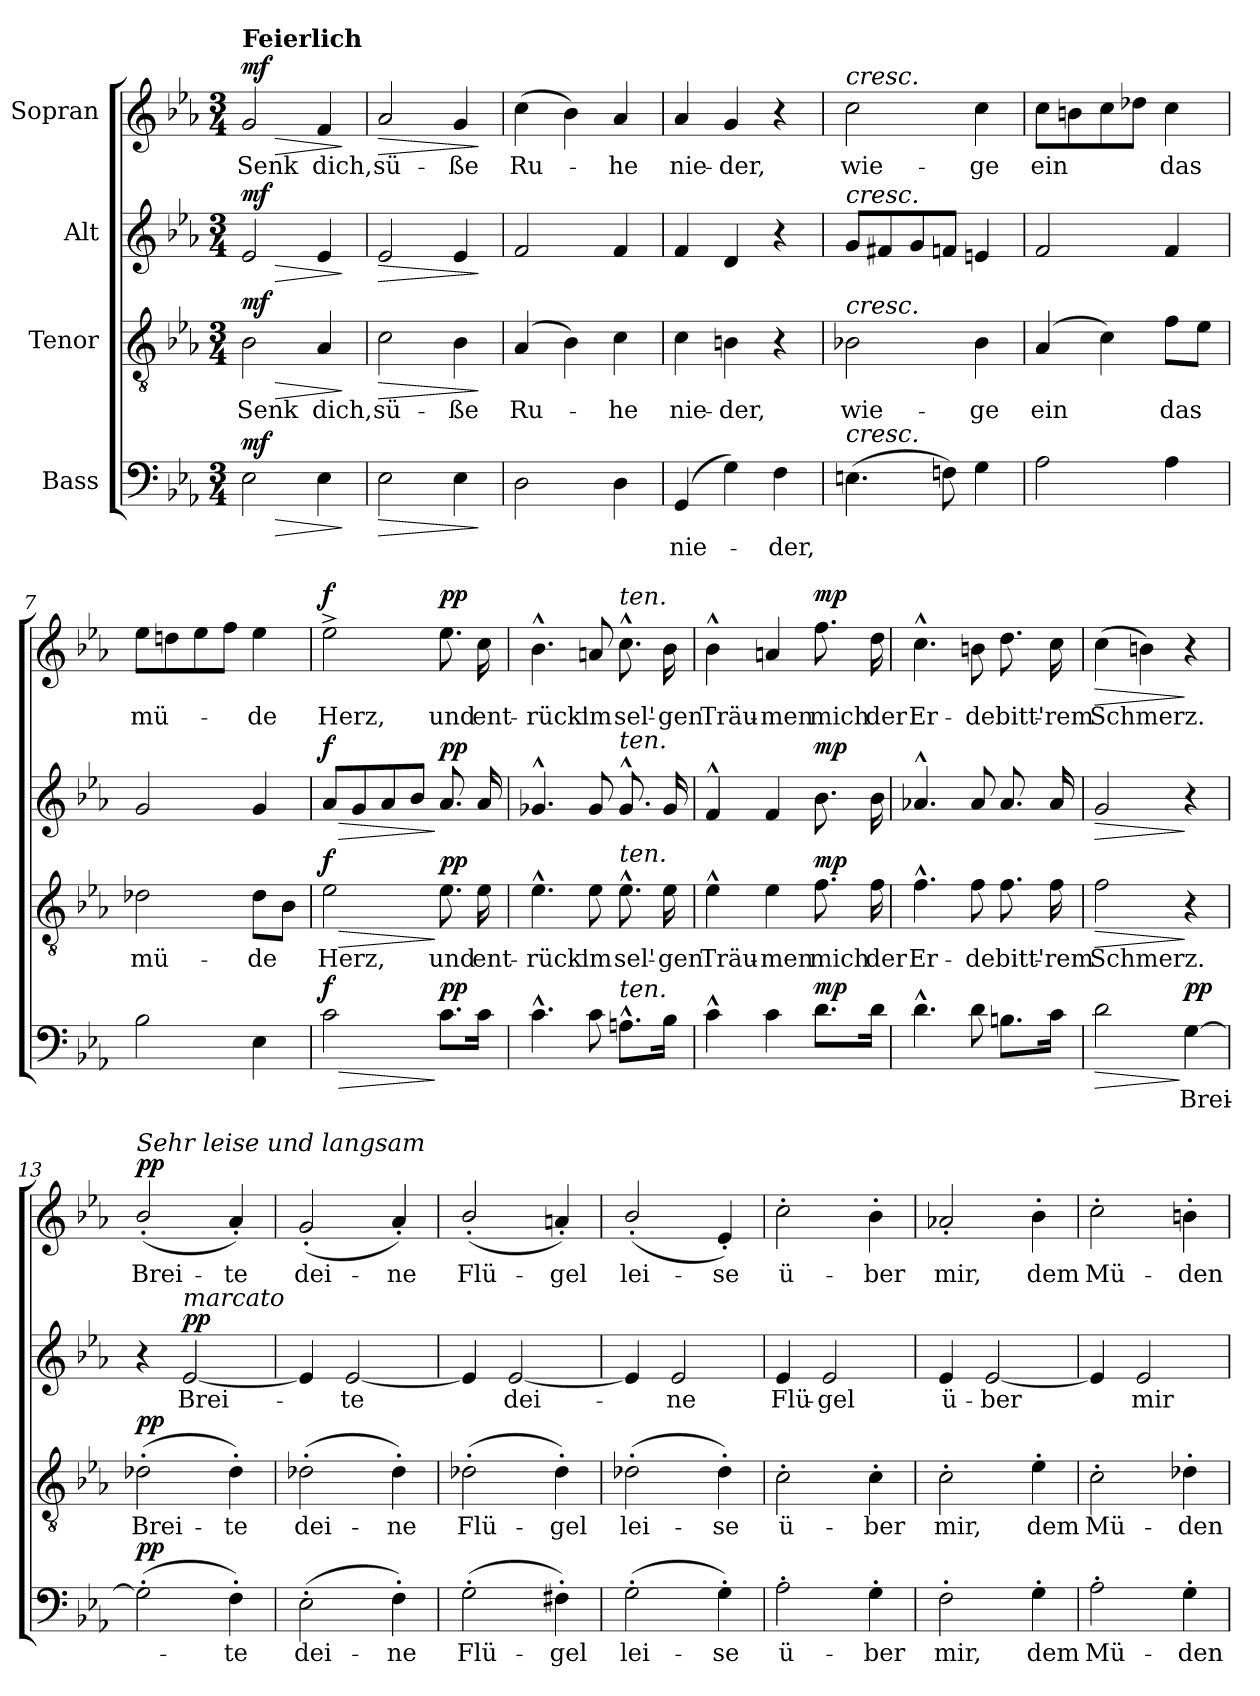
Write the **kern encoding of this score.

**kern	**text	**dynam	**kern	**text	**dynam	**kern	**text	**dynam	**kern	**text	**dynam
*part4	*part4	*part4	*part3	*part3	*part3	*part2	*part2	*part2	*part1	*part1	*part1
*staff4	*staff4	*staff4	*staff3	*staff3	*staff3	*staff2	*staff2	*staff2	*staff1	*staff1	*staff1
*I"Bass	*	*	*I"Tenor	*	*	*I"Alt	*	*	*I"Sopran	*	*
*clefF4	*	*	*clefGv2	*	*	*clefG2	*	*	*clefG2	*	*
*k[b-e-a-]	*	*	*k[b-e-a-]	*	*	*k[b-e-a-]	*	*	*k[b-e-a-]	*	*
*M3/4	*	*	*M3/4	*	*	*M3/4	*	*	*M3/4	*	*
=1	=1	=1	=1	=1	=1	=1	=1	=1	=1	=1	=1
!	!	!	!	!	!	!	!	!	!LO:TX:a:B:t=Feierlich	!	!
!	!	!LO:HP:b	!	!LO:LY:b	!LO:HP:b	!	!	!LO:HP:b	!	!LO:LY:b	!LO:HP:b
!	!	!LO:DY:n=1:a	!	!	!LO:DY:n=1:a	!	!	!LO:DY:n=1:a	!	!	!LO:DY:n=1:a
2E-\	.	> mf	2B-\	Senk	> mf	2e-/	.	> mf	2g/	Senk	> mf
!	!	!	!	!LO:LY:b	!	!	!	!	!	!LO:LY:b	!
4E-\	.	.	4A-/	dich,	.	4e-/	.	.	4f/	dich,	.
.	.	]	.	.	]	.	.	]	.	.	]
=2	=2	=2	=2	=2	=2	=2	=2	=2	=2	=2	=2
!	!	!LO:HP:b	!	!LO:LY:b	!LO:HP:b	!	!	!LO:HP:b	!	!LO:LY:b	!LO:HP:b
2E-\	.	>	2c\	sü-	>	2e-/	.	>	2a-/	sü-	>
!	!	!	!	!LO:LY:b	!	!	!	!	!	!LO:LY:b	!
4E-\	.	.	4B-\	-ße	.	4e-/	.	.	4g/	-ße	.
.	.	]	.	.	]	.	.	]	.	.	]
=3	=3	=3	=3	=3	=3	=3	=3	=3	=3	=3	=3
!	!	!	!	!LO:LY:b	!	!	!	!	!	!LO:LY:b	!
2D\	.	.	(4A-/	Ru-	.	2f/	.	.	(4cc\	Ru-	.
.	.	.	4B-\)	.	.	.	.	.	4b-\)	.	.
!	!	!	!	!LO:LY:b	!	!	!	!	!	!LO:LY:b	!
4D\	.	.	4c\	-he	.	4f/	.	.	4a-/	-he	.
=4	=4	=4	=4	=4	=4	=4	=4	=4	=4	=4	=4
!	!LO:LY:b	!	!	!LO:LY:b	!	!	!	!	!	!LO:LY:b	!
(4GG/	nie-	.	4c\	nie-	.	4f/	.	.	4a-/	nie-	.
!	!	!	!	!LO:LY:b	!	!	!	!	!	!LO:LY:b	!
4G\)	.	.	4Bn\	-der,	.	4d/	.	.	4g/	-der,	.
!	!LO:LY:b	!	!	!	!	!	!	!	!	!	!
4F\	-der,	.	4r	.	.	4r	.	.	4r	.	.
!!LO:LB:g=z
=5	=5	=5	=5	=5	=5	=5	=5	=5	=5	=5	=5
!	!	!	!	!	!	!	!	!	!LO:TX:a:i:t=cresc.	!	!
!	!	!	!	!	!	!LO:TX:a:i:t=cresc.	!	!	!	!	!
!	!	!	!LO:TX:a:i:t=cresc.	!	!	!	!	!	!	!	!
!LO:TX:a:i:t=cresc.	!	!	!	!	!	!	!	!	!	!	!
!	!	!	!	!LO:LY:b	!	!	!	!	!	!LO:LY:b	!
(4.En\	.	.	2B-X\	wie-	.	8g/L	.	.	2cc\	wie-	.
.	.	.	.	.	.	8f#X/	.	.	.	.	.
.	.	.	.	.	.	8g/	.	.	.	.	.
8Fn\)	.	.	.	.	.	8fn/J	.	.	.	.	.
!	!	!	!	!LO:LY:b	!	!	!	!	!	!LO:LY:b	!
4G\	.	.	4B-\	-ge	.	4en/	.	.	4cc\	-ge	.
=6	=6	=6	=6	=6	=6	=6	=6	=6	=6	=6	=6
!	!	!	!	!LO:LY:b	!	!	!	!	!	!LO:LY:b	!
2A-\	.	.	(4A-/	ein	.	2f/	.	.	8cc\L	ein	.
.	.	.	.	.	.	.	.	.	8bn\	.	.
.	.	.	4c\)	.	.	.	.	.	8cc\	.	.
.	.	.	.	.	.	.	.	.	8dd-X\J	.	.
!	!	!	!	!LO:LY:b	!	!	!	!	!	!LO:LY:b	!
4A-\	.	.	8f\L	das	.	4f/	.	.	4cc\	das	.
.	.	.	8e-\J	.	.	.	.	.	.	.	.
=7	=7	=7	=7	=7	=7	=7	=7	=7	=7	=7	=7
!	!	!	!	!LO:LY:b	!	!	!	!	!	!LO:LY:b	!
2B-\	.	.	2d-X\	mü-	.	2g/	.	.	8ee-\L	mü-	.
.	.	.	.	.	.	.	.	.	8ddn\	.	.
.	.	.	.	.	.	.	.	.	8ee-\	.	.
.	.	.	.	.	.	.	.	.	8ff\J	.	.
!	!	!	!	!LO:LY:b	!	!	!	!	!	!LO:LY:b	!
4E-\	.	.	8d-\L	-de	.	4g/	.	.	4ee-\	-de	.
.	.	.	8B-\J	.	.	.	.	.	.	.	.
=8	=8	=8	=8	=8	=8	=8	=8	=8	=8	=8	=8
!	!	!LO:HP:b	!	!LO:LY:b	!LO:HP:b	!	!	!LO:HP:b	!	!LO:LY:b	!
!	!	!LO:DY:n=1:a	!	!	!LO:DY:n=1:a	!	!	!LO:DY:n=1:a	!	!	!LO:DY:a
2c\	.	> f	2e-\	Herz,	> f	8a-/L	.	> f	2ee-^\	Herz,	f
.	.	.	.	.	.	8g/	.	.	.	.	.
.	.	.	.	.	.	8a-/	.	.	.	.	.
.	.	.	.	.	.	8b-/J	.	.	.	.	.
!	!	!LO:DY:n=2:a	!	!LO:LY:b	!LO:DY:n=2:a	!	!	!LO:DY:n=2:a	!	!LO:LY:b	!LO:DY:a
8.c\L	.	] pp	8.e-\	und	] pp	8.a-/	.	] pp	8.ee-\	und	pp
!	!	!	!	!LO:LY:b	!	!	!	!	!	!LO:LY:b	!
16c\Jk	.	.	16e-\	ent-	.	16a-/	.	.	16cc\	ent-	.
!!LO:LB:g=z
=9	=9	=9	=9	=9	=9	=9	=9	=9	=9	=9	=9
!	!	!	!	!LO:LY:b	!	!	!	!	!	!LO:LY:b	!
4.c^^\	.	.	4.e-^^\	-rück'	.	4.g-X^^/	.	.	4.b-^^\	-rück'	.
!	!	!	!	!LO:LY:b	!	!	!	!	!	!LO:LY:b	!
8c\	.	.	8e-\	im	.	8g-/	.	.	8an/	im	.
!	!	!	!	!	!	!	!	!	!LO:TX:a:i:t=ten.	!	!
!	!	!	!	!	!	!LO:TX:a:i:t=ten.	!	!	!	!	!
!	!	!	!LO:TX:a:i:t=ten.	!	!	!	!	!	!	!	!
!LO:TX:a:i:t=ten.	!	!	!	!	!	!	!	!	!	!	!
!	!	!	!	!LO:LY:b	!	!	!	!	!	!LO:LY:b	!
8.An^^\L	.	.	8.e-^^\	sel'-	.	8.g-^^/	.	.	8.cc^^\	sel'-	.
!	!	!	!	!LO:LY:b	!	!	!	!	!	!LO:LY:b	!
16B-\Jk	.	.	16e-\	-gen	.	16g-/	.	.	16b-\	-gen	.
=10	=10	=10	=10	=10	=10	=10	=10	=10	=10	=10	=10
!	!	!	!	!LO:LY:b	!	!	!	!	!	!LO:LY:b	!
4c^^\	.	.	4e-^^\	Träu-	.	4f^^/	.	.	4b-^^\	Träu-	.
!	!	!	!	!LO:LY:b	!	!	!	!	!	!LO:LY:b	!
4c\	.	.	4e-\	-men	.	4f/	.	.	4an/	-men	.
!	!	!LO:DY:a	!	!LO:LY:b	!LO:DY:a	!	!	!LO:DY:a	!	!LO:LY:b	!LO:DY:a
8.d\L	.	mp	8.f\	mich	mp	8.b-\	.	mp	8.ff\	mich	mp
!	!	!	!	!LO:LY:b	!	!	!	!	!	!LO:LY:b	!
16d\Jk	.	.	16f\	der	.	16b-\	.	.	16dd\	der	.
=11	=11	=11	=11	=11	=11	=11	=11	=11	=11	=11	=11
!	!	!	!	!LO:LY:b	!	!	!	!	!	!LO:LY:b	!
4.d^^\	.	.	4.f^^\	Er-	.	4.a-X^^/	.	.	4.cc^^\	Er-	.
!	!	!	!	!LO:LY:b	!	!	!	!	!	!LO:LY:b	!
8d\	.	.	8f\	-de	.	8a-/	.	.	8bn\	-de	.
!	!	!	!	!LO:LY:b	!	!	!	!	!	!LO:LY:b	!
8.Bn\L	.	.	8.f\	bitt'-	.	8.a-/	.	.	8.dd\	bitt'-	.
!	!	!	!	!LO:LY:b	!	!	!	!	!	!LO:LY:b	!
16c\Jk	.	.	16f\	-rem	.	16a-/	.	.	16cc\	-rem	.
=12	=12	=12	=12	=12	=12	=12	=12	=12	=12	=12	=12
!	!	!LO:HP:b	!	!LO:LY:b	!LO:HP:b	!	!	!LO:HP:b	!	!LO:LY:b	!LO:HP:b
2d\	.	>	2f\	Schmerz.	>	2g/	.	>	(4cc\	Schmerz.	>
.	.	.	.	.	.	.	.	.	4bn\)	.	.
!	!LO:LY:b	!LO:DY:n=1:a	!	!	!	!	!	!	!	!	!
[4G\	Brei-	] pp	4r	.	]	4r	.	]	4r	.	]
!!LO:PB:g=z
=13	=13	=13	=13	=13	=13	=13	=13	=13	=13	=13	=13
!	!	!	!	!	!	!	!	!	!LO:TX:a:i:t=Sehr leise und langsam	!	!
!	!	!LO:DY:a	!	!LO:LY:b	!LO:DY:a	!	!	!	!	!LO:LY:b	!LO:DY:a
(2G'\]	.	pp	(2d-X'\	Brei-	pp	4r	.	.	(2b-'/	Brei-	pp
!	!	!	!	!	!	!LO:TX:a:i:t=marcato	!	!	!	!	!
!	!	!	!	!	!	!	!LO:LY:b	!LO:DY:a	!	!	!
.	.	.	.	.	.	[2e-/	Brei-	pp	.	.	.
!	!LO:LY:b	!	!	!LO:LY:b	!	!	!	!	!	!LO:LY:b	!
4F'\)	-te	.	4d-'\)	-te	.	.	.	.	4a-'/)	-te	.
=14	=14	=14	=14	=14	=14	=14	=14	=14	=14	=14	=14
!	!LO:LY:b	!	!	!LO:LY:b	!	!	!	!	!	!LO:LY:b	!
(2E-'\	dei-	.	(2d-X'\	dei-	.	4e-/]	.	.	(2g'/	dei-	.
!	!	!	!	!	!	!	!LO:LY:b	!	!	!	!
.	.	.	.	.	.	[2e-/	-te	.	.	.	.
!	!LO:LY:b	!	!	!LO:LY:b	!	!	!	!	!	!LO:LY:b	!
4F'\)	-ne	.	4d-'\)	-ne	.	.	.	.	4a-'/)	-ne	.
=15	=15	=15	=15	=15	=15	=15	=15	=15	=15	=15	=15
!	!LO:LY:b	!	!	!LO:LY:b	!	!	!	!	!	!LO:LY:b	!
(2G'\	Flü-	.	(2d-X'\	Flü-	.	4e-/]	.	.	(2b-'/	Flü-	.
!	!	!	!	!	!	!	!LO:LY:b	!	!	!	!
.	.	.	.	.	.	[2e-/	dei-	.	.	.	.
!	!LO:LY:b	!	!	!LO:LY:b	!	!	!	!	!	!LO:LY:b	!
4F#X'\)	-gel	.	4d-'\)	-gel	.	.	.	.	4an'/)	-gel	.
=16	=16	=16	=16	=16	=16	=16	=16	=16	=16	=16	=16
!	!LO:LY:b	!	!	!LO:LY:b	!	!	!	!	!	!LO:LY:b	!
(2G'\	lei-	.	(2d-X'\	lei-	.	4e-/]	.	.	(2b-'/	lei-	.
!	!	!	!	!	!	!	!LO:LY:b	!	!	!	!
.	.	.	.	.	.	2e-/	-ne	.	.	.	.
!	!LO:LY:b	!	!	!LO:LY:b	!	!	!	!	!	!LO:LY:b	!
4G'\)	-se	.	4d-'\)	-se	.	.	.	.	4e-'/)	-se	.
!!LO:LB:g=z
=17	=17	=17	=17	=17	=17	=17	=17	=17	=17	=17	=17
!	!LO:LY:b	!	!	!LO:LY:b	!	!	!LO:LY:b	!	!	!LO:LY:b	!
2A-'\	ü-	.	2c'\	ü-	.	4e-/	Flü-	.	2cc'\	ü-	.
!	!	!	!	!	!	!	!LO:LY:b	!	!	!	!
.	.	.	.	.	.	2e-/	-gel	.	.	.	.
!	!LO:LY:b	!	!	!LO:LY:b	!	!	!	!	!	!LO:LY:b	!
4G'\	-ber	.	4c'\	-ber	.	.	.	.	4b-'\	-ber	.
=18	=18	=18	=18	=18	=18	=18	=18	=18	=18	=18	=18
!	!LO:LY:b	!	!	!LO:LY:b	!	!	!LO:LY:b	!	!	!LO:LY:b	!
2F'\	mir,	.	2c'\	mir,	.	4e-/	ü-	.	2a-X'/	mir,	.
!	!	!	!	!	!	!	!LO:LY:b	!	!	!	!
.	.	.	.	.	.	[2e-/	-ber	.	.	.	.
!	!LO:LY:b	!	!	!LO:LY:b	!	!	!	!	!	!LO:LY:b	!
4G'\	dem	.	4e-'\	dem	.	.	.	.	4b-'\	dem	.
=19	=19	=19	=19	=19	=19	=19	=19	=19	=19	=19	=19
!	!LO:LY:b	!	!	!LO:LY:b	!	!	!	!	!	!LO:LY:b	!
2A-'\	Mü-	.	2c'\	Mü-	.	4e-/]	.	.	2cc'\	Mü-	.
!	!	!	!	!	!	!	!LO:LY:b	!	!	!	!
.	.	.	.	.	.	2e-/	mir	.	.	.	.
!	!LO:LY:b	!	!	!LO:LY:b	!	!	!	!	!	!LO:LY:b	!
4G'\	-den	.	4d-X'\	-den	.	.	.	.	4bn'\	-den	.
=	=	=	=	=	=	=	=	=	=	=	=
*-	*-	*-	*-	*-	*-	*-	*-	*-	*-	*-	*-
